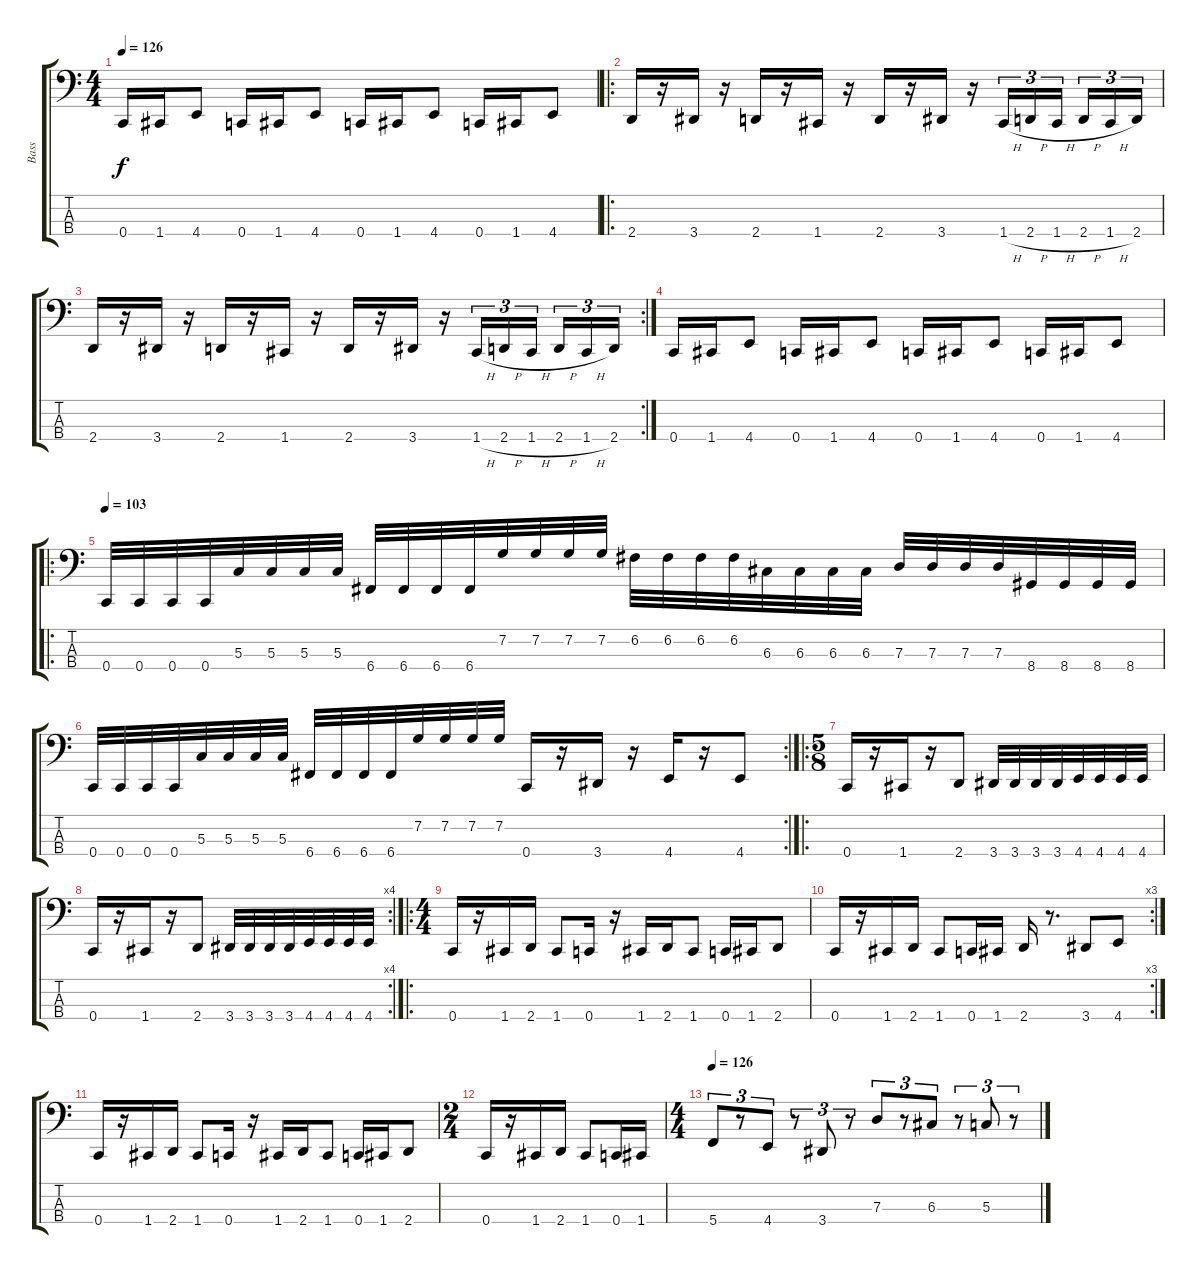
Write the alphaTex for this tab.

\track ("Bass" "Bass") {instrument electricbassfinger}
\staff {score tabs}
\tuning (F2 C2 G1 C1) {hide}
\ts (4 4)
\tempo 126
\clef f4
\ks c
0.4.16{dy f} 1.4.16 4.4.8 0.4.16 1.4.16 4.4.8 0.4.16 1.4.16 4.4.8 0.4.16 1.4.16 4.4.8 |
\ro
2.4.16 r.16 3.4.16 r.16 2.4.16 r.16 1.4.16 r.16 2.4.16 r.16 3.4.16 r.16 1.4{h}.16{tu (3 2)} 2.4{h}.16{tu (3 2)} 1.4{h}.16{tu (3 2)} 2.4{h}.16{tu (3 2)} 1.4{h}.16{tu (3 2)} 2.4.16{tu (3 2)} |
\rc 2
2.4.16 r.16 3.4.16 r.16 2.4.16 r.16 1.4.16 r.16 2.4.16 r.16 3.4.16 r.16 1.4{h}.16{tu (3 2)} 2.4{h}.16{tu (3 2)} 1.4{h}.16{tu (3 2)} 2.4{h}.16{tu (3 2)} 1.4{h}.16{tu (3 2)} 2.4.16{tu (3 2)} |
0.4.16 1.4.16 4.4.8 0.4.16 1.4.16 4.4.8 0.4.16 1.4.16 4.4.8 0.4.16 1.4.16 4.4.8 |
\ro
\tempo 103
0.4.32 0.4.32 0.4.32 0.4.32 5.3.32 5.3.32 5.3.32 5.3.32 6.4.32 6.4.32 6.4.32 6.4.32 7.2.32 7.2.32 7.2.32 7.2.32 6.2.32 6.2.32 6.2.32 6.2.32 6.3.32 6.3.32 6.3.32 6.3.32 7.3.32 7.3.32 7.3.32 7.3.32 8.4.32 8.4.32 8.4.32 8.4.32 |
\rc 2
0.4.32 0.4.32 0.4.32 0.4.32 5.3.32 5.3.32 5.3.32 5.3.32 6.4.32 6.4.32 6.4.32 6.4.32 7.2.32 7.2.32 7.2.32 7.2.32 0.4.16 r.16 3.4.16 r.16 4.4.16 r.16 4.4.8 |
\ro
\ts (5 8)
0.4.16 r.16 1.4.16 r.16 2.4.8 3.4.32 3.4.32 3.4.32 3.4.32 4.4.32 4.4.32 4.4.32 4.4.32 |
\rc 4
0.4.16 r.16 1.4.16 r.16 2.4.8 3.4.32 3.4.32 3.4.32 3.4.32 4.4.32 4.4.32 4.4.32 4.4.32 |
\ro
\ts (4 4)
0.4.16 r.16 1.4.16 2.4.16 1.4.8 0.4.16 r.16 1.4.16 2.4.16 1.4.8 0.4.16 1.4.16 2.4.8 |
\rc 3
0.4.16 r.16 1.4.16 2.4.16 1.4.8 0.4.16 1.4.16 2.4.16 r.8{d} 3.4.8 4.4.8 |
0.4.16 r.16 1.4.16 2.4.16 1.4.8 0.4.16 r.16 1.4.16 2.4.16 1.4.8 0.4.16 1.4.16 2.4.8 |
\ts (2 4)
0.4.16 r.16 1.4.16 2.4.16 1.4.8 0.4.16 1.4.16 |
\ts (4 4)
\tempo 126
5.4.8{tu (3 2)} r.8{tu (3 2)} 4.4.8{tu (3 2)} r.8{tu (3 2)} 3.4.8{tu (3 2)} r.8{tu (3 2)} 7.3.8{tu (3 2)} r.8{tu (3 2)} 6.3.8{tu (3 2)} r.8{tu (3 2)} 5.3.8{tu (3 2)} r.8{tu (3 2)}
